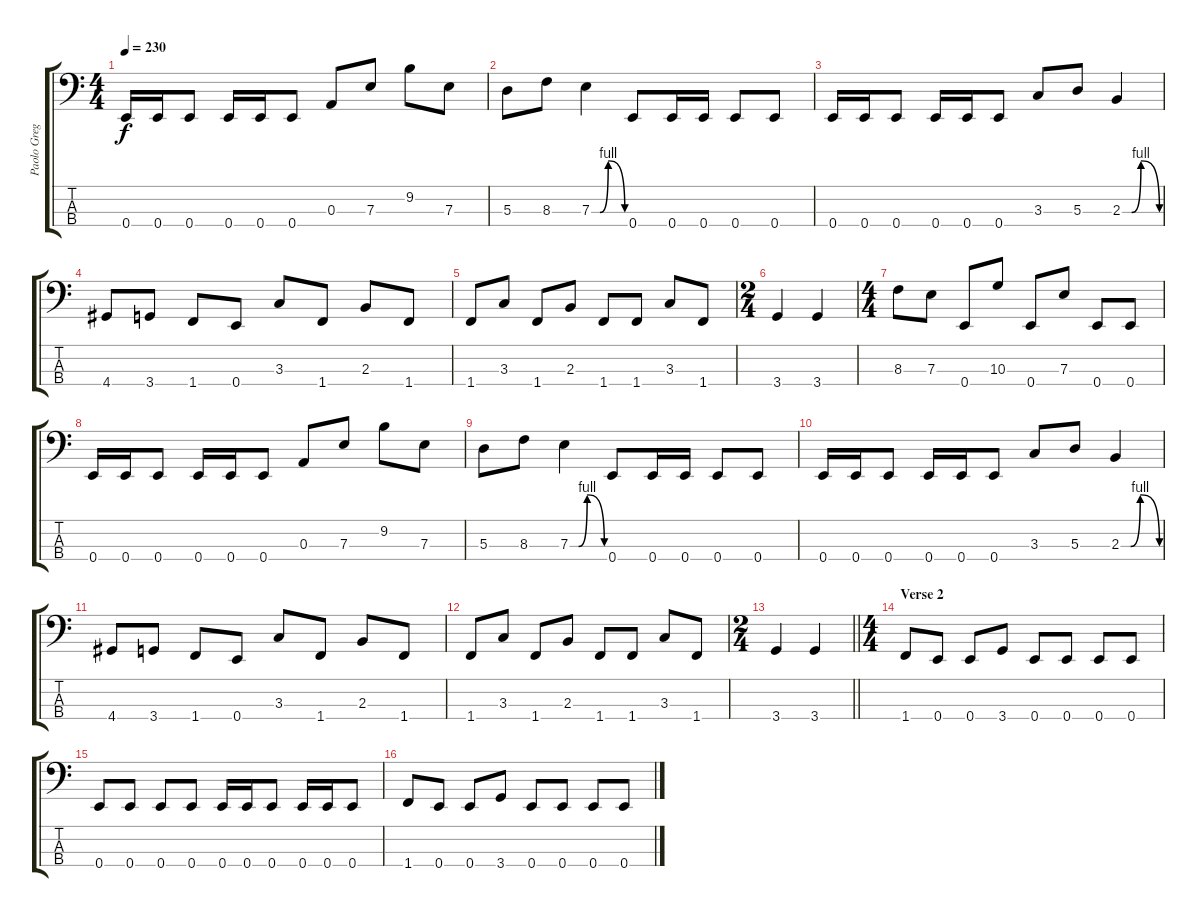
\track ("Paolo Gregoletto" "Paolo Greg") {instrument electricbassfinger}
\staff {score tabs}
\tuning (G2 D2 A1 E1) {hide}
\ts (4 4)
\tempo 230
\clef f4
\ks c
0.4.16{dy f} 0.4.16 0.4.8 0.4.16 0.4.16 0.4.8 0.3.8 7.3.8 9.2.8 7.3.8 |
5.3.8 8.3.8 7.3{be (custom 0 0 15 0 30 4 60 0)}.4 0.4.8 0.4.16 0.4.16 0.4.8 0.4.8 |
0.4.16 0.4.16 0.4.8 0.4.16 0.4.16 0.4.8 3.3.8 5.3.8 2.3{be (custom 0 0 15 0 30 4 60 0)}.4 |
4.4.8 3.4.8 1.4.8 0.4.8 3.3.8 1.4.8 2.3.8 1.4.8 |
1.4.8 3.3.8 1.4.8 2.3.8 1.4.8 1.4.8 3.3.8 1.4.8 |
\ts (2 4)
3.4.4 3.4.4 |
\ts (4 4)
8.3.8 7.3.8 0.4.8 10.3.8 0.4.8 7.3.8 0.4.8 0.4.8 |
0.4.16 0.4.16 0.4.8 0.4.16 0.4.16 0.4.8 0.3.8 7.3.8 9.2.8 7.3.8 |
5.3.8 8.3.8 7.3{be (custom 0 0 15 0 30 4 60 0)}.4 0.4.8 0.4.16 0.4.16 0.4.8 0.4.8 |
0.4.16 0.4.16 0.4.8 0.4.16 0.4.16 0.4.8 3.3.8 5.3.8 2.3{be (custom 0 0 15 0 30 4 60 0)}.4 |
4.4.8 3.4.8 1.4.8 0.4.8 3.3.8 1.4.8 2.3.8 1.4.8 |
1.4.8 3.3.8 1.4.8 2.3.8 1.4.8 1.4.8 3.3.8 1.4.8 |
\ts (2 4)
\barLineRight lightlight
3.4.4 3.4.4 |
\ts (4 4)
\section ("" "Verse 2")
1.4.8 0.4.8 0.4.8 3.4.8 0.4.8 0.4.8 0.4.8 0.4.8 |
0.4.8 0.4.8 0.4.8 0.4.8 0.4.16 0.4.16 0.4.8 0.4.16 0.4.16 0.4.8 |
1.4.8 0.4.8 0.4.8 3.4.8 0.4.8 0.4.8 0.4.8 0.4.8
